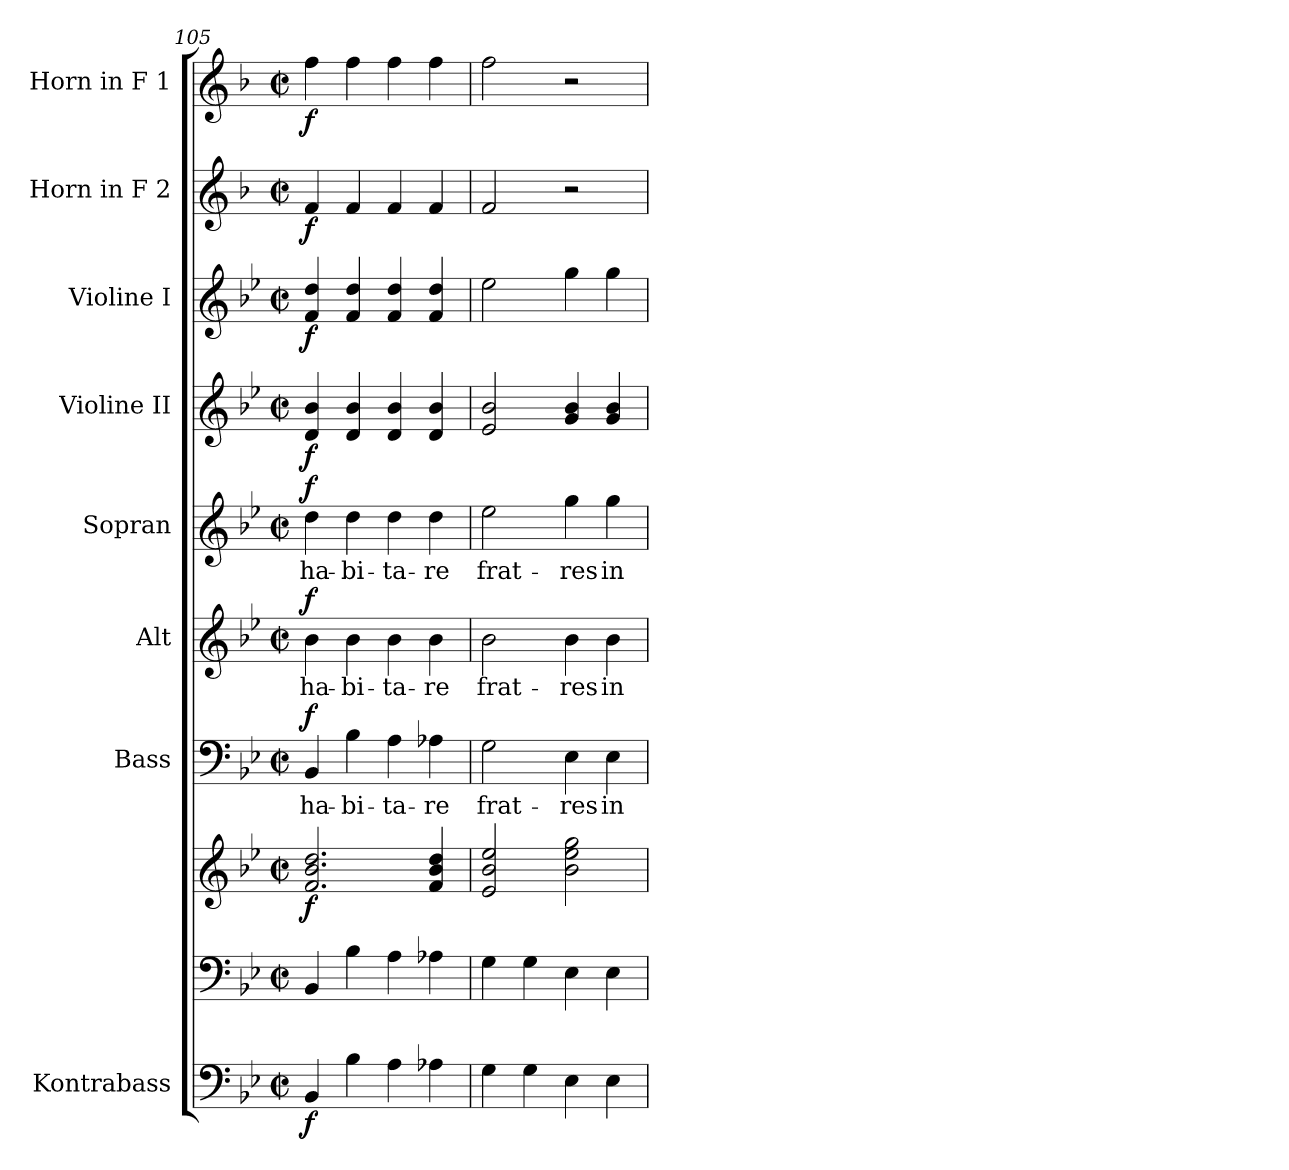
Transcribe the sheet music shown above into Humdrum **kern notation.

**kern	**dynam	**kern	**kern	**dynam	**kern	**text	**dynam	**kern	**text	**dynam	**kern	**text	**dynam	**kern	**dynam	**kern	**dynam	**kern	**dynam	**kern	**dynam
*part9	*part9	*part8	*part8	*part8	*part7	*part7	*part7	*part6	*part6	*part6	*part5	*part5	*part5	*part4	*part4	*part3	*part3	*part2	*part2	*part1	*part1
*staff10	*staff10	*staff9	*staff8	*staff8/9	*staff7	*staff7	*staff7	*staff6	*staff6	*staff6	*staff5	*staff5	*staff5	*staff4	*staff4	*staff3	*staff3	*staff2	*staff2	*staff1	*staff1
*I"Kontrabass	*	*	*	*	*I"Bass	*	*	*I"Alt	*	*	*I"Sopran	*	*	*I"Violine II	*	*I"Violine I	*	*I"Horn in F 2	*	*I"Horn in F 1	*
*I'Kb.	*	*	*	*	*I'B.	*	*	*I'A.	*	*	*I'S.	*	*	*I'Vl. II	*	*I'Vl. I	*	*	*	*	*
!!LO:PB:g=z
*clefF4	*	*clefF4	*clefG2	*	*clefF4	*	*	*clefG2	*	*	*clefG2	*	*	*clefG2	*	*clefG2	*	*clefG2	*	*clefG2	*
*ITrd7c12	*	*	*	*	*	*	*	*	*	*	*	*	*	*	*	*	*	*ITrd4c7	*	*ITrd4c7	*
*k[b-e-]	*	*k[b-e-]	*k[b-e-]	*	*k[b-e-]	*	*	*k[b-e-]	*	*	*k[b-e-]	*	*	*k[b-e-]	*	*k[b-e-]	*	*k[b-e-]	*	*k[b-e-]	*
*B-:	*	*B-:	*B-:	*	*B-:	*	*	*B-:	*	*	*B-:	*	*	*B-:	*	*B-:	*	*B-:	*	*B-:	*
*M2/2	*	*M2/2	*M2/2	*	*M2/2	*	*	*M2/2	*	*	*M2/2	*	*	*M2/2	*	*M2/2	*	*M2/2	*	*M2/2	*
*met(c|)	*	*met(c|)	*met(c|)	*	*met(c|)	*	*	*met(c|)	*	*	*met(c|)	*	*	*met(c|)	*	*met(c|)	*	*met(c|)	*	*met(c|)	*
=105	=105	=105	=105	=105	=105	=105	=105	=105	=105	=105	=105	=105	=105	=105	=105	=105	=105	=105	=105	=105	=105
!	!LO:DY:b	!	!	!LO:DY:b	!	!LO:LY:b	!LO:DY:a	!	!LO:LY:b	!LO:DY:a	!	!LO:LY:b	!LO:DY:a	!	!LO:DY:b	!	!LO:DY:b	!	!LO:DY:b	!	!LO:DY:b
4BBB-/	f	4BB-/	2.f/ 2.b-/ 2.dd/	f	4BB-/	ha-	f	4b-\	ha-	f	4dd\	ha-	f	4d/ 4b-/	f	4f/ 4dd/	f	4B-/	f	4b-\	f
!	!	!	!	!	!	!LO:LY:b	!	!	!LO:LY:b	!	!	!LO:LY:b	!	!	!	!	!	!	!	!	!
4BB-\	.	4B-\	.	.	4B-\	-bi-	.	4b-\	-bi-	.	4dd\	-bi-	.	4d/ 4b-/	.	4f/ 4dd/	.	4B-/	.	4b-\	.
!	!	!	!	!	!	!LO:LY:b	!	!	!LO:LY:b	!	!	!LO:LY:b	!	!	!	!	!	!	!	!	!
4AA\	.	4A\	.	.	4A\	-ta-	.	4b-\	-ta-	.	4dd\	-ta-	.	4d/ 4b-/	.	4f/ 4dd/	.	4B-/	.	4b-\	.
!	!	!	!	!	!	!LO:LY:b	!	!	!LO:LY:b	!	!	!LO:LY:b	!	!	!	!	!	!	!	!	!
4AA-X\	.	4A-X\	4f/ 4b-/ 4dd/	.	4A-X\	-re	.	4b-\	-re	.	4dd\	-re	.	4d/ 4b-/	.	4f/ 4dd/	.	4B-/	.	4b-\	.
=106	=106	=106	=106	=106	=106	=106	=106	=106	=106	=106	=106	=106	=106	=106	=106	=106	=106	=106	=106	=106	=106
!	!	!	!	!	!	!LO:LY:b	!	!	!LO:LY:b	!	!	!LO:LY:b	!	!	!	!	!	!	!	!	!
4GG\	.	4G\	2e-/ 2b-/ 2ee-/	.	2G\	frat-	.	2b-\	frat-	.	2ee-\	frat-	.	2e-/ 2b-/	.	2ee-\	.	2B-/	.	2b-\	.
4GG\	.	4G\	.	.	.	.	.	.	.	.	.	.	.	.	.	.	.	.	.	.	.
!	!	!	!	!	!	!LO:LY:b	!	!	!LO:LY:b	!	!	!LO:LY:b	!	!	!	!	!	!	!	!	!
4EE-\	.	4E-\	2b-\ 2ee-\ 2gg\	.	4E-\	-res	.	4b-\	-res	.	4gg\	-res	.	4g/ 4b-/	.	4gg\	.	2r	.	2r	.
!	!	!	!	!	!	!LO:LY:b	!	!	!LO:LY:b	!	!	!LO:LY:b	!	!	!	!	!	!	!	!	!
4EE-\	.	4E-\	.	.	4E-\	in	.	4b-\	in	.	4gg\	in	.	4g/ 4b-/	.	4gg\	.	.	.	.	.
=	=	=	=	=	=	=	=	=	=	=	=	=	=	=	=	=	=	=	=	=	=
*-	*-	*-	*-	*-	*-	*-	*-	*-	*-	*-	*-	*-	*-	*-	*-	*-	*-	*-	*-	*-	*-
